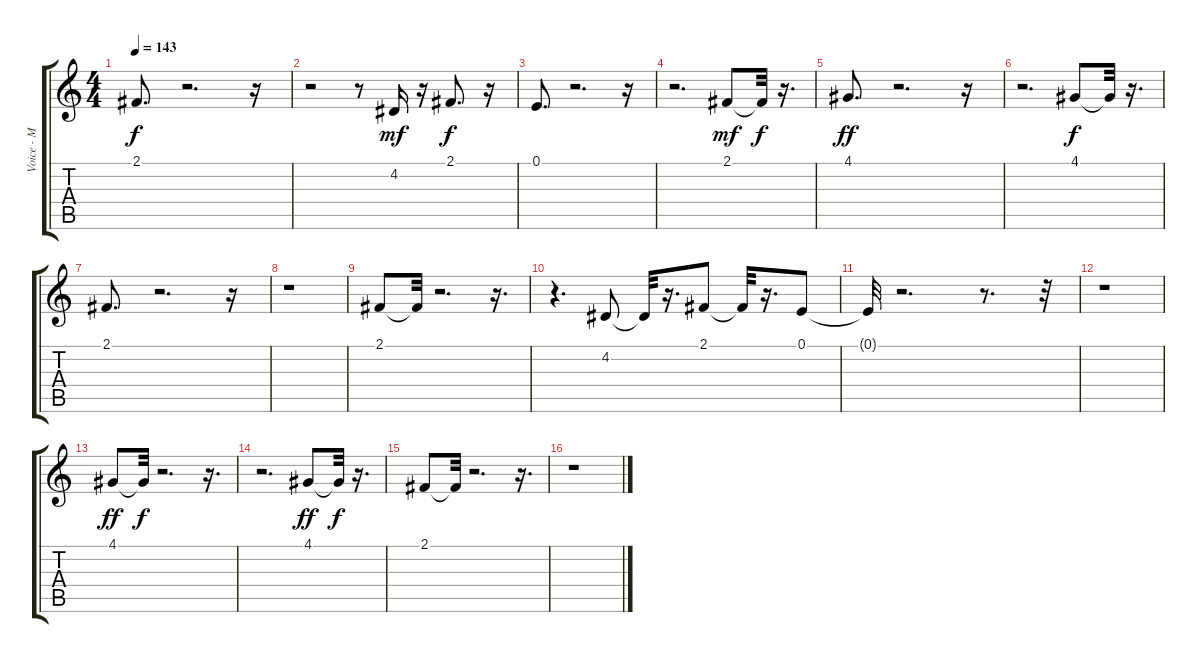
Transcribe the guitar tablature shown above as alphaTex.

\track ("Voice - M   " "Voice - M ") {instrument choiraahs}
\staff {score tabs}
\tuning (E4 B3 G3 D3 A2 E2) {hide}
\ts (4 4)
\tempo 143
\clef g2
\ks c
2.1.8{d dy f} r.2{d} r.16 |
r.2 r.8 4.2.16{dy mf} r.16 2.1.8{d dy f} r.16 |
0.1.8{d} r.2{d} r.16 |
r.2{d} 2.1.8{dy mf} 2.1{t}.32{dy f} r.16{d} |
4.1.8{d dy ff} r.2{d} r.16 |
r.2{d} 4.1.8{dy f} 4.1{t}.32 r.16{d} |
2.1.8{d} r.2{d} r.16 |
r.1 |
2.1.8 2.1{t}.32 r.2{d} r.16{d} |
r.4{d} 4.2.8 4.2{t}.32 r.16{d} 2.1.8 2.1{t}.32 r.16{d} 0.1.8 |
0.1{t}.32 r.2{d} r.8{d} r.32 |
r.1 |
4.1.8{dy ff} 4.1{t}.32{dy f} r.2{d} r.16{d} |
r.2{d} 4.1.8{dy ff} 4.1{t}.32{dy f} r.16{d} |
2.1.8 2.1{t}.32 r.2{d} r.16{d} |
r.1
